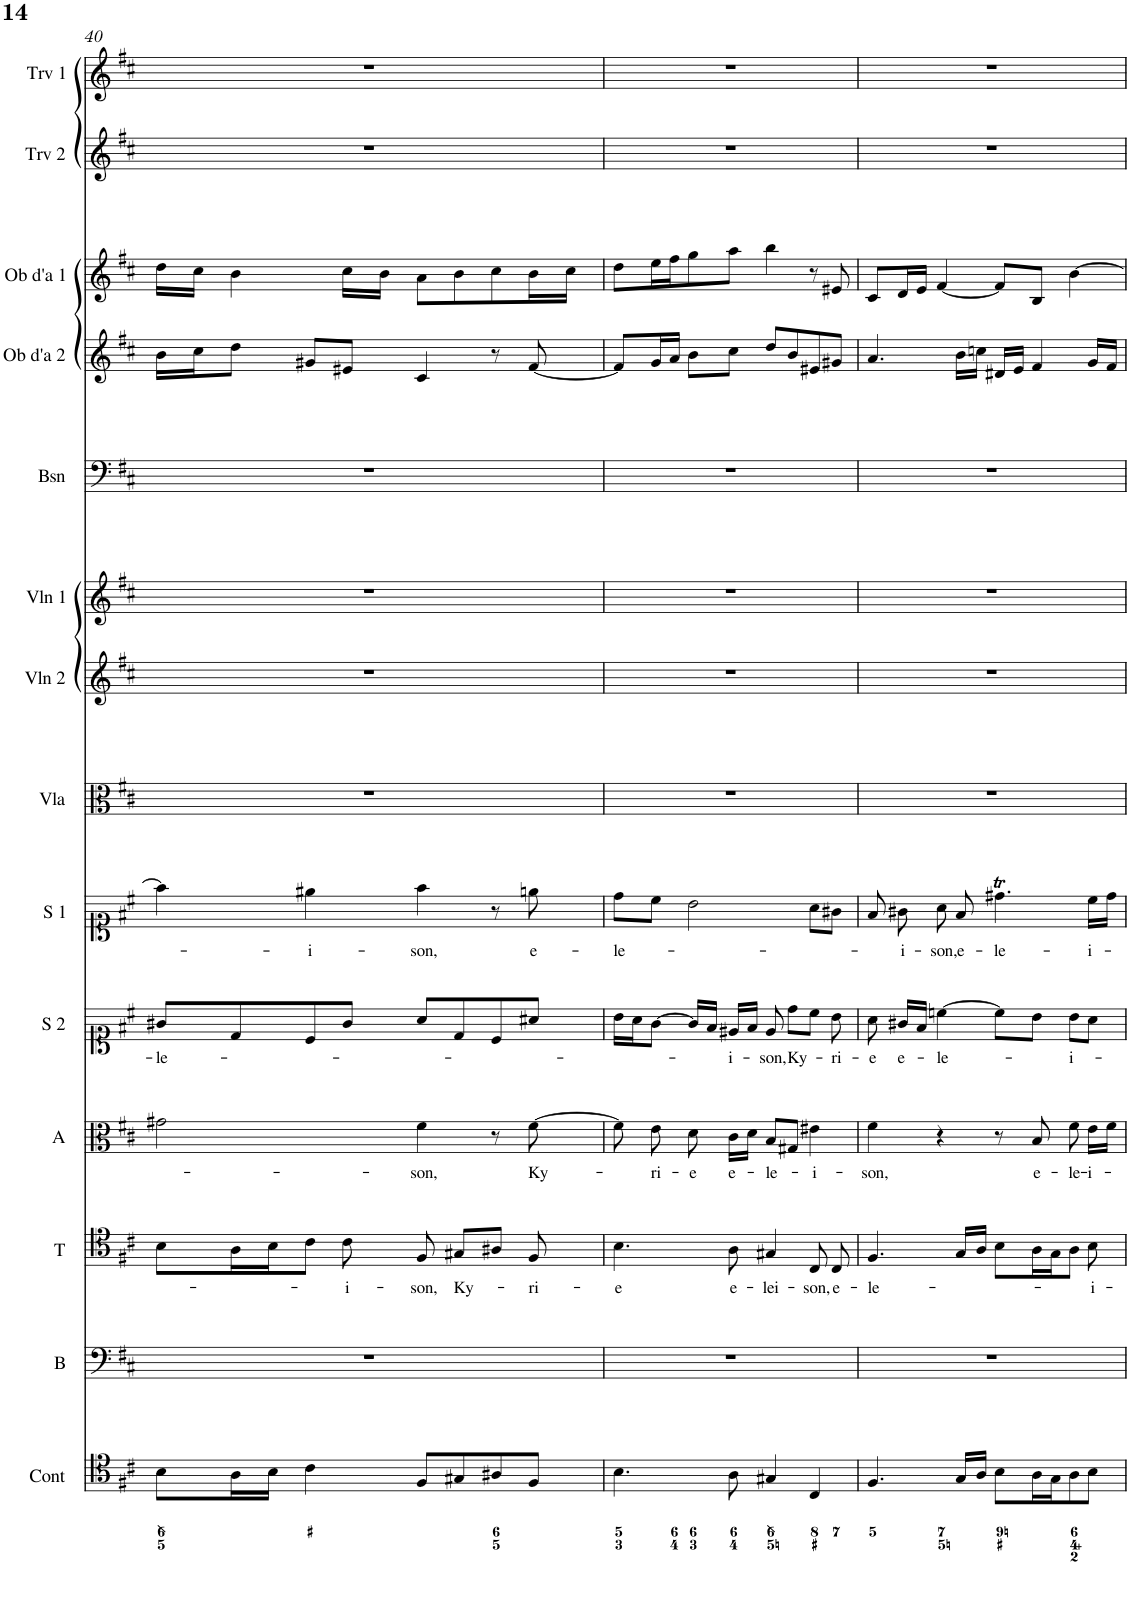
**kern	**kern	**kern	**text	**kern	**text	**kern	**text	**kern	**text	**kern	**kern	**kern	**kern	**kern	**kern	**kern	**kern
*part14	*part13	*part12	*part12	*part11	*part11	*part10	*part10	*part9	*part9	*part8	*part7	*part6	*part5	*part4	*part3	*part2	*part1
*staff14	*staff13	*staff12	*staff12	*staff11	*staff11	*staff10	*staff10	*staff9	*staff9	*staff8	*staff7	*staff6	*staff5	*staff4	*staff3	*staff2	*staff1
*I"Continuo	*I"Bass	*I"Tenor	*	*I"Alto	*	*I"Soprano 2	*	*I"Soprano 1	*	*I"Viola	*I"Violin 2	*I"Violin 1	*I"Bassoon	*I"Oboe d’amore 2	*I"Oboe d’amore 1	*I"Traverso 2	*I"Traverso 1
*I'Cont	*I'B	*I'T	*	*I'A	*	*I'S 2	*	*I'S 1	*	*I'Vla	*I'Vln 2	*I'Vln 1	*I'Bsn	*I'Ob d'a 2	*I'Ob d'a 1	*I'Trv 2	*I'Trv 1
!!LO:PB:g=z
*clefC4	*clefF4	*clefC4	*	*clefC3	*	*clefC1	*	*clefC1	*	*clefC3	*clefG2	*clefG2	*clefF4	*clefG2	*clefG2	*clefG2	*clefG2
*k[f#c#]	*k[f#c#]	*k[f#c#]	*	*k[f#c#]	*	*k[f#c#]	*	*k[f#c#]	*	*k[f#c#]	*k[f#c#]	*k[f#c#]	*k[f#c#]	*k[f#c#]	*k[f#c#]	*k[f#c#]	*k[f#c#]
*M4/4	*M4/4	*M4/4	*	*M4/4	*	*M4/4	*	*M4/4	*	*M4/4	*M4/4	*M4/4	*M4/4	*M4/4	*M4/4	*M4/4	*M4/4
*met(c)	*met(c)	*met(c)	*	*met(c)	*	*met(c)	*	*met(c)	*	*met(c)	*met(c)	*met(c)	*met(c)	*met(c)	*met(c)	*met(c)	*met(c)
=40	=40	=40	=40	=40	=40	=40	=40	=40	=40	=40	=40	=40	=40	=40	=40	=40	=40
!	!	!	!	!	!	!	!LO:LY:b	!	!	!	!	!	!	!	!	!	!
8B\L	1r	8B\L	.	2g#X\	.	8g#X/L	-le-	4ff#\]	.	1r	1r	1r	1r	16b\LL	16dd\LL	1r	1r
.	.	.	.	.	.	.	.	.	.	.	.	.	.	16cc#\J	16cc#\JJ	.	.
16A\L	.	16A\L	.	.	.	8d/	.	.	.	.	.	.	.	8dd\J	4b\	.	.
16B\JJ	.	16B\J	.	.	.	.	.	.	.	.	.	.	.	.	.	.	.
!	!	!	!	!	!	!	!	!	!LO:LY:b	!	!	!	!	!	!	!	!
4c#\	.	8c#\J	.	.	.	8c#/	.	4ee#X\	-i-	.	.	.	.	8g#X/L	.	.	.
!	!	!	!LO:LY:b	!	!	!	!	!	!	!	!	!	!	!	!	!	!
.	.	8c#\	-i-	.	.	8g#/J	.	.	.	.	.	.	.	8e#X/J	16cc#\LL	.	.
.	.	.	.	.	.	.	.	.	.	.	.	.	.	.	16b\JJ	.	.
!	!	!	!LO:LY:b	!	!LO:LY:b	!	!	!	!LO:LY:b	!	!	!	!	!	!	!	!
8F#/L	.	8F#/	-son,	4f#\	-son,	8a/L	.	4ff#\	-son,	.	.	.	.	4c#/	8a\L	.	.
!	!	!	!LO:LY:b	!	!	!	!	!	!	!	!	!	!	!	!	!	!
8G#X/	.	8G#X/L	Ky-	.	.	8d/	.	.	.	.	.	.	.	.	8b\	.	.
8A#X/	.	8A#X/J	.	8r	.	8c#/	.	8r	.	.	.	.	.	8r	8cc#\	.	.
!	!	!	!LO:LY:b	!	!LO:LY:b	!	!	!	!LO:LY:b	!	!	!	!	!	!	!	!
8F#/J	.	8F#/	-ri-	[8f#\	Ky-	8a#X/J	.	8een\	e-	.	.	.	.	[8f#/	16b\L	.	.
.	.	.	.	.	.	.	.	.	.	.	.	.	.	.	16cc#\JJ	.	.
=41	=41	=41	=41	=41	=41	=41	=41	=41	=41	=41	=41	=41	=41	=41	=41	=41	=41
!	!	!	!LO:LY:b	!	!	!	!	!	!LO:LY:b	!	!	!	!	!	!	!	!
4.B\	1r	4.B\	-e	8f#\]	.	16b\LL	.	8dd\L	-le-	1r	1r	1r	1r	8f#/L]	8dd\L	1r	1r
.	.	.	.	.	.	16a\J	.	.	.	.	.	.	.	.	.	.	.
!	!	!	!	!	!LO:LY:b	!	!	!	!	!	!	!	!	!	!	!	!
.	.	.	.	8e\	-ri-	[8g\J	.	8cc#\J	.	.	.	.	.	16g/L	16ee\L	.	.
.	.	.	.	.	.	.	.	.	.	.	.	.	.	16a/JJ	16ff#\J	.	.
!	!	!	!	!	!LO:LY:b	!	!	!	!	!	!	!	!	!	!	!	!
.	.	.	.	8d\	-e	16g/LL]	.	2b\	.	.	.	.	.	8b\L	8gg\	.	.
.	.	.	.	.	.	16f#/JJ	.	.	.	.	.	.	.	.	.	.	.
!	!	!	!LO:LY:b	!	!LO:LY:b	!	!LO:LY:b	!	!	!	!	!	!	!	!	!	!
8A\	.	8A\	e-	16c#\LL	e-	16e#X/LL	-i-	.	.	.	.	.	.	8cc#\J	8aa\J	.	.
.	.	.	.	16d\JJ	.	16f#/JJ	.	.	.	.	.	.	.	.	.	.	.
!	!	!	!LO:LY:b	!	!LO:LY:b	!	!LO:LY:b	!	!	!	!	!	!	!	!	!	!
4G#X/	.	4G#X/	-lei-	8B/L	-le-	8e#/	-son,	.	.	.	.	.	.	8dd/L	4bb\	.	.
!	!	!	!	!	!	!	!LO:LY:b	!	!	!	!	!	!	!	!	!	!
.	.	.	.	8G#X/J	.	8dd\L	Ky-	.	.	.	.	.	.	8b/	.	.	.
!	!	!	!LO:LY:b	!	!LO:LY:b	!	!	!	!	!	!	!	!	!	!	!	!
4C#/	.	8C#/	-son,	4e#X\	-i-	8cc#\J	.	8a\L	.	.	.	.	.	8e#X/	8r	.	.
!	!	!	!LO:LY:b	!	!	!	!LO:LY:b	!	!	!	!	!	!	!	!	!	!
.	.	8C#/	e-	.	.	8b\	-ri-	8g#X\J	.	.	.	.	.	8g#X/J	8e#X/	.	.
=42	=42	=42	=42	=42	=42	=42	=42	=42	=42	=42	=42	=42	=42	=42	=42	=42	=42
!	!	!	!LO:LY:b	!	!LO:LY:b	!	!LO:LY:b	!	!	!	!	!	!	!	!	!	!
4.F#/	1r	4.F#/	-le-	4f#\	-son,	8a\	-e	8f#/	.	1r	1r	1r	1r	4.a/	8c#/L	1r	1r
!	!	!	!	!	!	!	!LO:LY:b	!	!LO:LY:b	!	!	!	!	!	!	!	!
.	.	.	.	.	.	16g#X/LL	e-	8g#X\	i-	.	.	.	.	.	16d/L	.	.
.	.	.	.	.	.	16f#/JJ	.	.	.	.	.	.	.	.	16e/JJ	.	.
!	!	!	!	!	!	!	!LO:LY:b	!	!LO:LY:b	!	!	!	!	!	!	!	!
.	.	.	.	4r	.	[4ccn\	-le-	8a\	-son,	.	.	.	.	.	[4f#/	.	.
!	!	!	!	!	!	!	!	!	!LO:LY:b	!	!	!	!	!	!	!	!
16G/LL	.	16G/LL	.	.	.	.	.	8f#/	e-	.	.	.	.	16b\LL	.	.	.
16A/JJ	.	16A/JJ	.	.	.	.	.	.	.	.	.	.	.	16ccn\JJ	.	.	.
!	!	!	!	!	!	!	!	!	!LO:LY:b	!	!	!	!	!	!	!	!
8B\L	.	8B\L	.	8r	.	8cc\L]	.	4.dd#Xt\	-le-	.	.	.	.	16d#X/LL	8f#/L]	.	.
.	.	.	.	.	.	.	.	.	.	.	.	.	.	16e/JJ	.	.	.
!	!	!	!	!	!LO:LY:b	!	!	!	!	!	!	!	!	!	!	!	!
16A\L	.	16A\L	.	8B/	e-	8b\J	.	.	.	.	.	.	.	4f#/	8B/J	.	.
16G\J	.	16G\J	.	.	.	.	.	.	.	.	.	.	.	.	.	.	.
!	!	!	!	!	!LO:LY:b	!	!LO:LY:b	!	!	!	!	!	!	!	!	!	!
8A\	.	8A\J	.	8f#\	-le-	8b\L	-i-	.	.	.	.	.	.	.	[4b\	.	.
!	!	!	!LO:LY:b	!	!LO:LY:b	!	!	!	!LO:LY:b	!	!	!	!	!	!	!	!
8B\J	.	8B\	-i-	16e\LL	-i-	8a\J	.	16cc#\LL	-i-	.	.	.	.	16g/LL	.	.	.
.	.	.	.	16f#\JJ	.	.	.	16dd#\JJ	.	.	.	.	.	16f#/JJ	.	.	.
=	=	=	=	=	=	=	=	=	=	=	=	=	=	=	=	=	=
*-	*-	*-	*-	*-	*-	*-	*-	*-	*-	*-	*-	*-	*-	*-	*-	*-	*-
